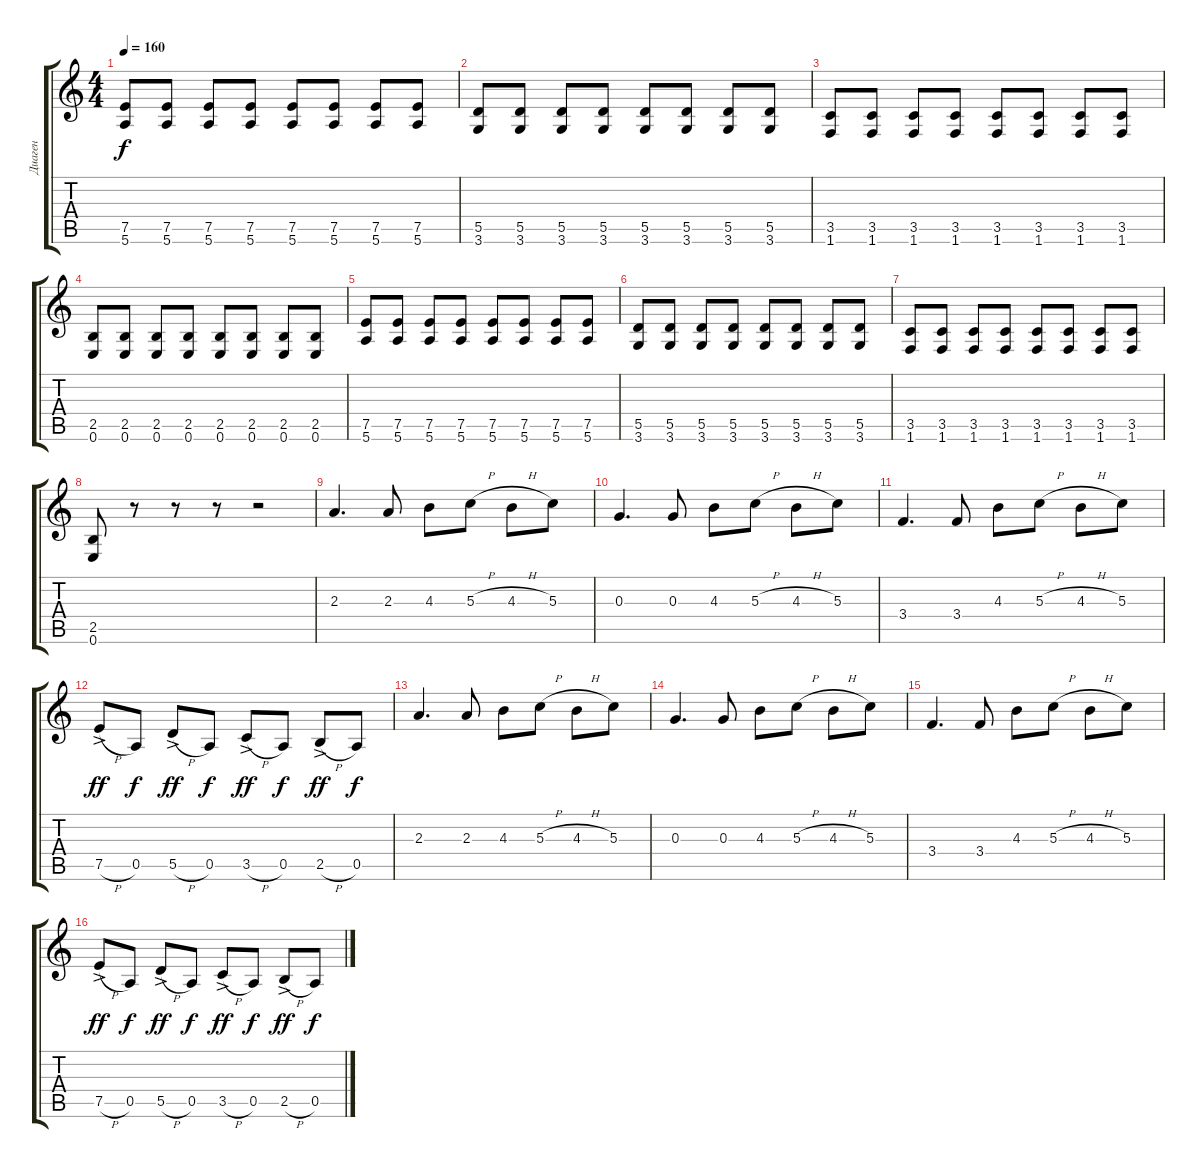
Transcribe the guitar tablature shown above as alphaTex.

\track ("Диаген" "Диаген") {instrument overdrivenguitar}
\staff {score tabs}
\tuning (E4 B3 G3 D3 A2 E2) {hide}
\ts (4 4)
\tempo 160
\clef g2
\ks c
(7.5 5.6).8{dy f} (7.5 5.6).8 (7.5 5.6).8 (7.5 5.6).8 (7.5 5.6).8 (7.5 5.6).8 (7.5 5.6).8 (7.5 5.6).8 |
(5.5 3.6).8 (5.5 3.6).8 (5.5 3.6).8 (5.5 3.6).8 (5.5 3.6).8 (5.5 3.6).8 (5.5 3.6).8 (5.5 3.6).8 |
(3.5 1.6).8 (3.5 1.6).8 (3.5 1.6).8 (3.5 1.6).8 (3.5 1.6).8 (3.5 1.6).8 (3.5 1.6).8 (3.5 1.6).8 |
(2.5 0.6).8 (2.5 0.6).8 (2.5 0.6).8 (2.5 0.6).8 (2.5 0.6).8 (2.5 0.6).8 (2.5 0.6).8 (2.5 0.6).8 |
(7.5 5.6).8 (7.5 5.6).8 (7.5 5.6).8 (7.5 5.6).8 (7.5 5.6).8 (7.5 5.6).8 (7.5 5.6).8 (7.5 5.6).8 |
(5.5 3.6).8 (5.5 3.6).8 (5.5 3.6).8 (5.5 3.6).8 (5.5 3.6).8 (5.5 3.6).8 (5.5 3.6).8 (5.5 3.6).8 |
(3.5 1.6).8 (3.5 1.6).8 (3.5 1.6).8 (3.5 1.6).8 (3.5 1.6).8 (3.5 1.6).8 (3.5 1.6).8 (3.5 1.6).8 |
(2.5 0.6).8 r.8 r.8 r.8 r.2 |
2.3.4{d} 2.3.8 4.3.8 5.3{h}.8 4.3{h}.8 5.3.8 |
0.3.4{d} 0.3.8 4.3.8 5.3{h}.8 4.3{h}.8 5.3.8 |
3.4.4{d} 3.4.8 4.3.8 5.3{h}.8 4.3{h}.8 5.3.8 |
7.5{h ac}.8{dy ff} 0.5.8{dy f} 5.5{h ac}.8{dy ff} 0.5.8{dy f} 3.5{h ac}.8{dy ff} 0.5.8{dy f} 2.5{h ac}.8{dy ff} 0.5.8{dy f} |
2.3.4{d} 2.3.8 4.3.8 5.3{h}.8 4.3{h}.8 5.3.8 |
0.3.4{d} 0.3.8 4.3.8 5.3{h}.8 4.3{h}.8 5.3.8 |
3.4.4{d} 3.4.8 4.3.8 5.3{h}.8 4.3{h}.8 5.3.8 |
7.5{h ac}.8{dy ff} 0.5.8{dy f} 5.5{h ac}.8{dy ff} 0.5.8{dy f} 3.5{h ac}.8{dy ff} 0.5.8{dy f} 2.5{h ac}.8{dy ff} 0.5.8{dy f}
